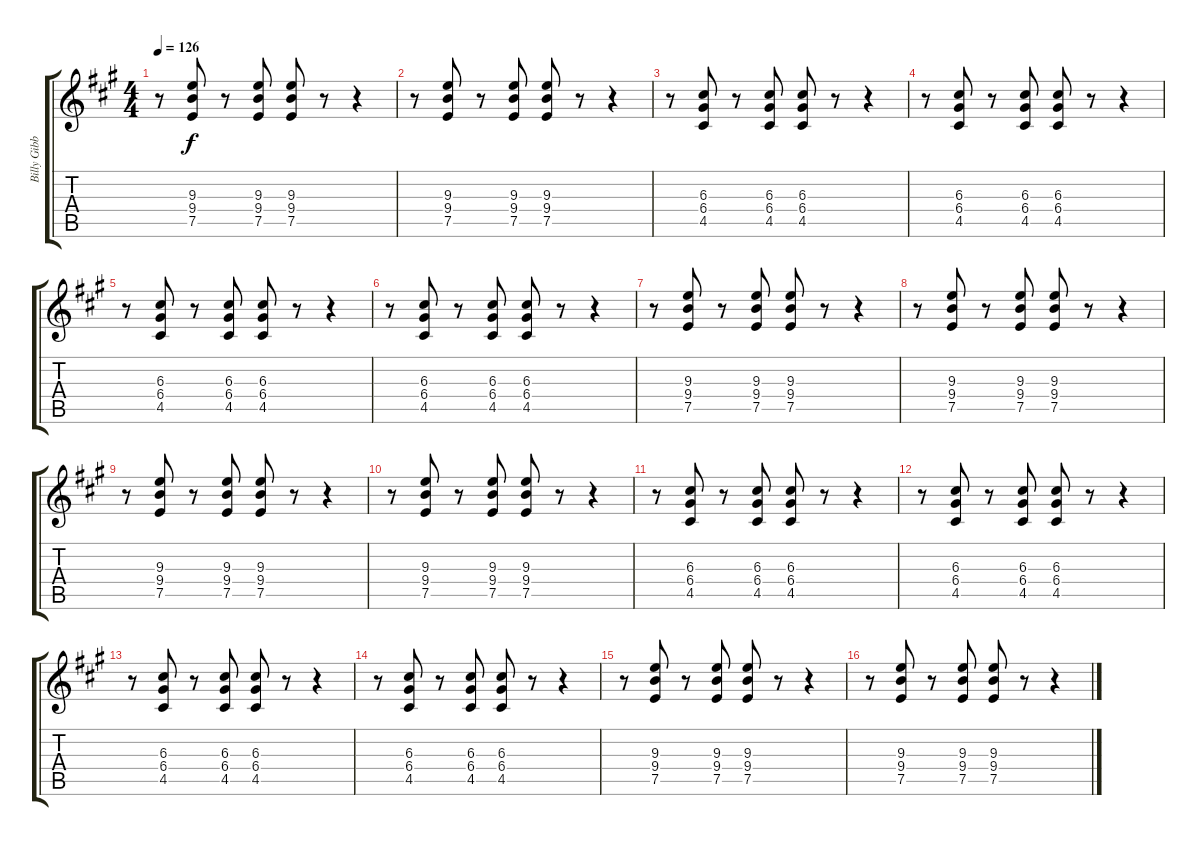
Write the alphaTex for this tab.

\track ("Billy Gibbons: Rhythm Guitar" "Billy Gibb") {instrument distortionguitar}
\staff {score tabs}
\tuning (E4 B3 G3 D3 A2 E2) {hide}
\ts (4 4)
\tempo 126
\clef g2
\ks a
r.8{dy f} (9.3 9.4 7.5).8 r.8 (9.3 9.4 7.5).8 (9.3 9.4 7.5).8 r.8 r.4 |
r.8 (9.3 9.4 7.5).8 r.8 (9.3 9.4 7.5).8 (9.3 9.4 7.5).8 r.8 r.4 |
r.8 (6.3 6.4 4.5).8 r.8 (6.3 6.4 4.5).8 (6.3 6.4 4.5).8 r.8 r.4 |
r.8 (6.3 6.4 4.5).8 r.8 (6.3 6.4 4.5).8 (6.3 6.4 4.5).8 r.8 r.4 |
r.8 (6.3 6.4 4.5).8 r.8 (6.3 6.4 4.5).8 (6.3 6.4 4.5).8 r.8 r.4 |
r.8 (6.3 6.4 4.5).8 r.8 (6.3 6.4 4.5).8 (6.3 6.4 4.5).8 r.8 r.4 |
r.8 (9.3 9.4 7.5).8 r.8 (9.3 9.4 7.5).8 (9.3 9.4 7.5).8 r.8 r.4 |
r.8 (9.3 9.4 7.5).8 r.8 (9.3 9.4 7.5).8 (9.3 9.4 7.5).8 r.8 r.4 |
r.8 (9.3 9.4 7.5).8 r.8 (9.3 9.4 7.5).8 (9.3 9.4 7.5).8 r.8 r.4 |
r.8 (9.3 9.4 7.5).8 r.8 (9.3 9.4 7.5).8 (9.3 9.4 7.5).8 r.8 r.4 |
r.8 (6.3 6.4 4.5).8 r.8 (6.3 6.4 4.5).8 (6.3 6.4 4.5).8 r.8 r.4 |
r.8 (6.3 6.4 4.5).8 r.8 (6.3 6.4 4.5).8 (6.3 6.4 4.5).8 r.8 r.4 |
r.8 (6.3 6.4 4.5).8 r.8 (6.3 6.4 4.5).8 (6.3 6.4 4.5).8 r.8 r.4 |
r.8 (6.3 6.4 4.5).8 r.8 (6.3 6.4 4.5).8 (6.3 6.4 4.5).8 r.8 r.4 |
r.8 (9.3 9.4 7.5).8 r.8 (9.3 9.4 7.5).8 (9.3 9.4 7.5).8 r.8 r.4 |
r.8 (9.3 9.4 7.5).8 r.8 (9.3 9.4 7.5).8 (9.3 9.4 7.5).8 r.8 r.4
